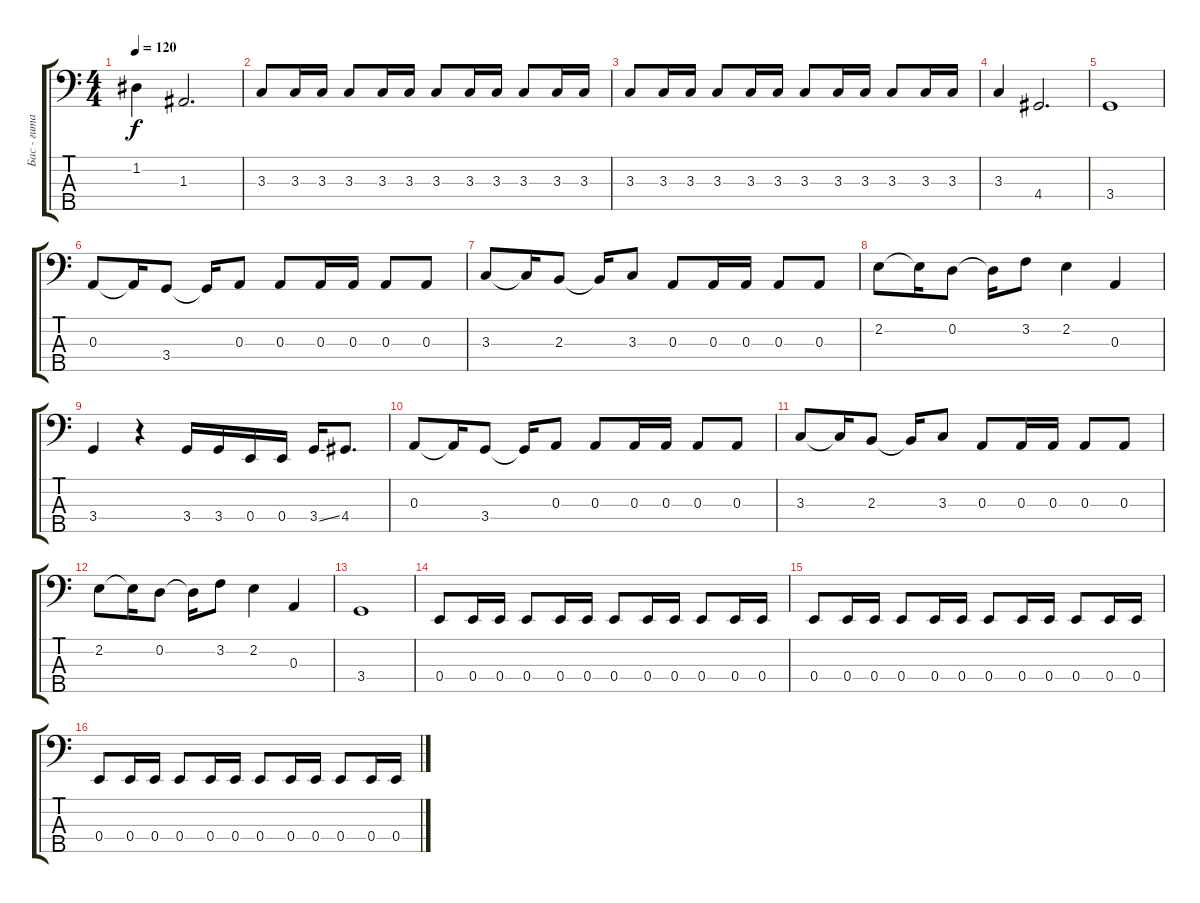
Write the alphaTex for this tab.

\track ("Бас - гитара" "Бас - гита") {instrument electricbassfinger}
\staff {score tabs}
\tuning (G2 D2 A1 E1 B0) {hide}
\ts (4 4)
\tempo 120
\clef f4
\ks c
1.2.4{dy f} 1.3.2{d} |
3.3.8 3.3.16 3.3.16 3.3.8 3.3.16 3.3.16 3.3.8 3.3.16 3.3.16 3.3.8 3.3.16 3.3.16 |
3.3.8 3.3.16 3.3.16 3.3.8 3.3.16 3.3.16 3.3.8 3.3.16 3.3.16 3.3.8 3.3.16 3.3.16 |
3.3.4 4.4.2{d} |
3.4.1 |
0.3.8 0.3{t}.16 3.4.8 3.4{t}.16 0.3.8 0.3.8 0.3.16 0.3.16 0.3.8 0.3.8 |
3.3.8 3.3{t}.16 2.3.8 2.3{t}.16 3.3.8 0.3.8 0.3.16 0.3.16 0.3.8 0.3.8 |
2.2.8 2.2{t}.16 0.2.8 0.2{t}.16 3.2.8 2.2.4 0.3.4 |
3.4.4 r.4 3.4.16 3.4.16 0.4.16 0.4.16 3.4{ss}.16 4.4.8{d} |
0.3.8 0.3{t}.16 3.4.8 3.4{t}.16 0.3.8 0.3.8 0.3.16 0.3.16 0.3.8 0.3.8 |
3.3.8 3.3{t}.16 2.3.8 2.3{t}.16 3.3.8 0.3.8 0.3.16 0.3.16 0.3.8 0.3.8 |
2.2.8 2.2{t}.16 0.2.8 0.2{t}.16 3.2.8 2.2.4 0.3.4 |
3.4.1 |
0.4.8 0.4.16 0.4.16 0.4.8 0.4.16 0.4.16 0.4.8 0.4.16 0.4.16 0.4.8 0.4.16 0.4.16 |
0.4.8 0.4.16 0.4.16 0.4.8 0.4.16 0.4.16 0.4.8 0.4.16 0.4.16 0.4.8 0.4.16 0.4.16 |
0.4.8 0.4.16 0.4.16 0.4.8 0.4.16 0.4.16 0.4.8 0.4.16 0.4.16 0.4.8 0.4.16 0.4.16
